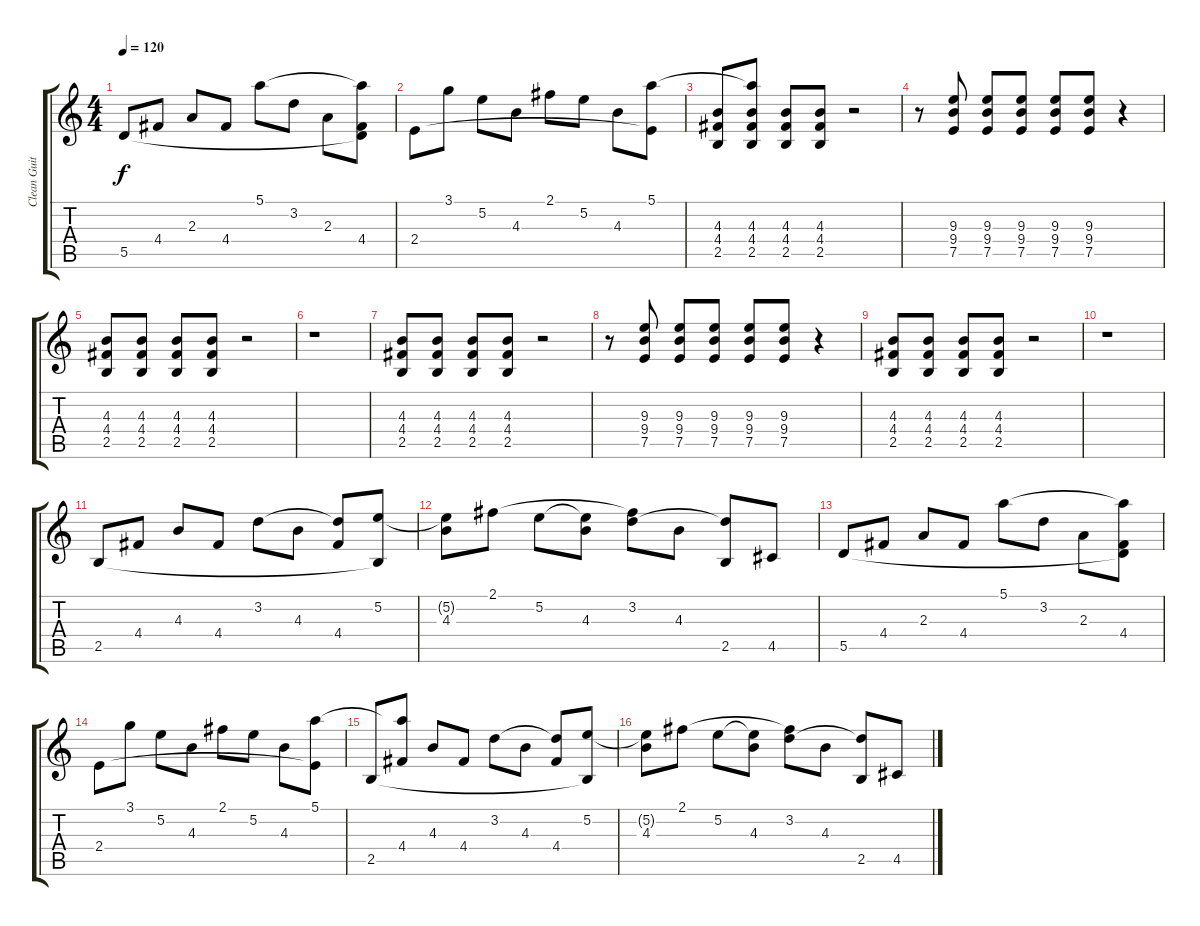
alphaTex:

\track ("Clean Guitar" "Clean Guit") {instrument acousticguitarsteel}
\staff {score tabs}
\tuning (E4 B3 G3 D3 A2 E2) {hide}
\ts (4 4)
\tempo 120
\clef g2
\ks c
5.5.8{dy f} 4.4.8 2.3.8 4.4.8 5.1.8 3.2.8 2.3.8 (5.1{t} 4.4 5.5{t}).8 |
2.4.8 3.1.8 5.2.8 4.3.8 2.1.8 5.2.8 4.3.8 (5.1 2.4{t}).8 |
(4.3 4.4 2.5).8{instrument electricguitarmuted} (5.1{t} 4.3 4.4 2.5).8 (4.3 4.4 2.5).8 (4.3 4.4 2.5).8 r.2 |
r.8 (9.3 9.4 7.5).8 (9.3 9.4 7.5).8 (9.3 9.4 7.5).8 (9.3 9.4 7.5).8 (9.3 9.4 7.5).8 r.4 |
(4.3 4.4 2.5).8 (4.3 4.4 2.5).8 (4.3 4.4 2.5).8 (4.3 4.4 2.5).8 r.2 |
r.1 |
(4.3 4.4 2.5).8 (4.3 4.4 2.5).8 (4.3 4.4 2.5).8 (4.3 4.4 2.5).8 r.2 |
r.8 (9.3 9.4 7.5).8 (9.3 9.4 7.5).8 (9.3 9.4 7.5).8 (9.3 9.4 7.5).8 (9.3 9.4 7.5).8 r.4 |
(4.3 4.4 2.5).8 (4.3 4.4 2.5).8 (4.3 4.4 2.5).8 (4.3 4.4 2.5).8 r.2 |
r.1 |
2.5.8{instrument electricguitarjazz} 4.4.8 4.3.8 4.4.8 3.2.8 4.3.8 (3.2{t} 4.4).8 (5.2 2.5{t}).8 |
(5.2{t} 4.3).8 2.1.8 5.2.8 (5.2{t} 4.3).8 (2.1{t} 3.2).8 4.3.8 (3.2{t} 2.5).8 4.5.8 |
5.5.8 4.4.8 2.3.8 4.4.8 5.1.8 3.2.8 2.3.8 (5.1{t} 4.4 5.5{t}).8 |
2.4.8 3.1.8 5.2.8 4.3.8 2.1.8 5.2.8 4.3.8 (5.1 2.4{t}).8 |
2.5.8 (5.1{t} 4.4).8 4.3.8 4.4.8 3.2.8 4.3.8 (3.2{t} 4.4).8 (5.2 2.5{t}).8 |
(5.2{t} 4.3).8 2.1.8 5.2.8 (5.2{t} 4.3).8 (2.1{t} 3.2).8 4.3.8 (3.2{t} 2.5).8 4.5.8
